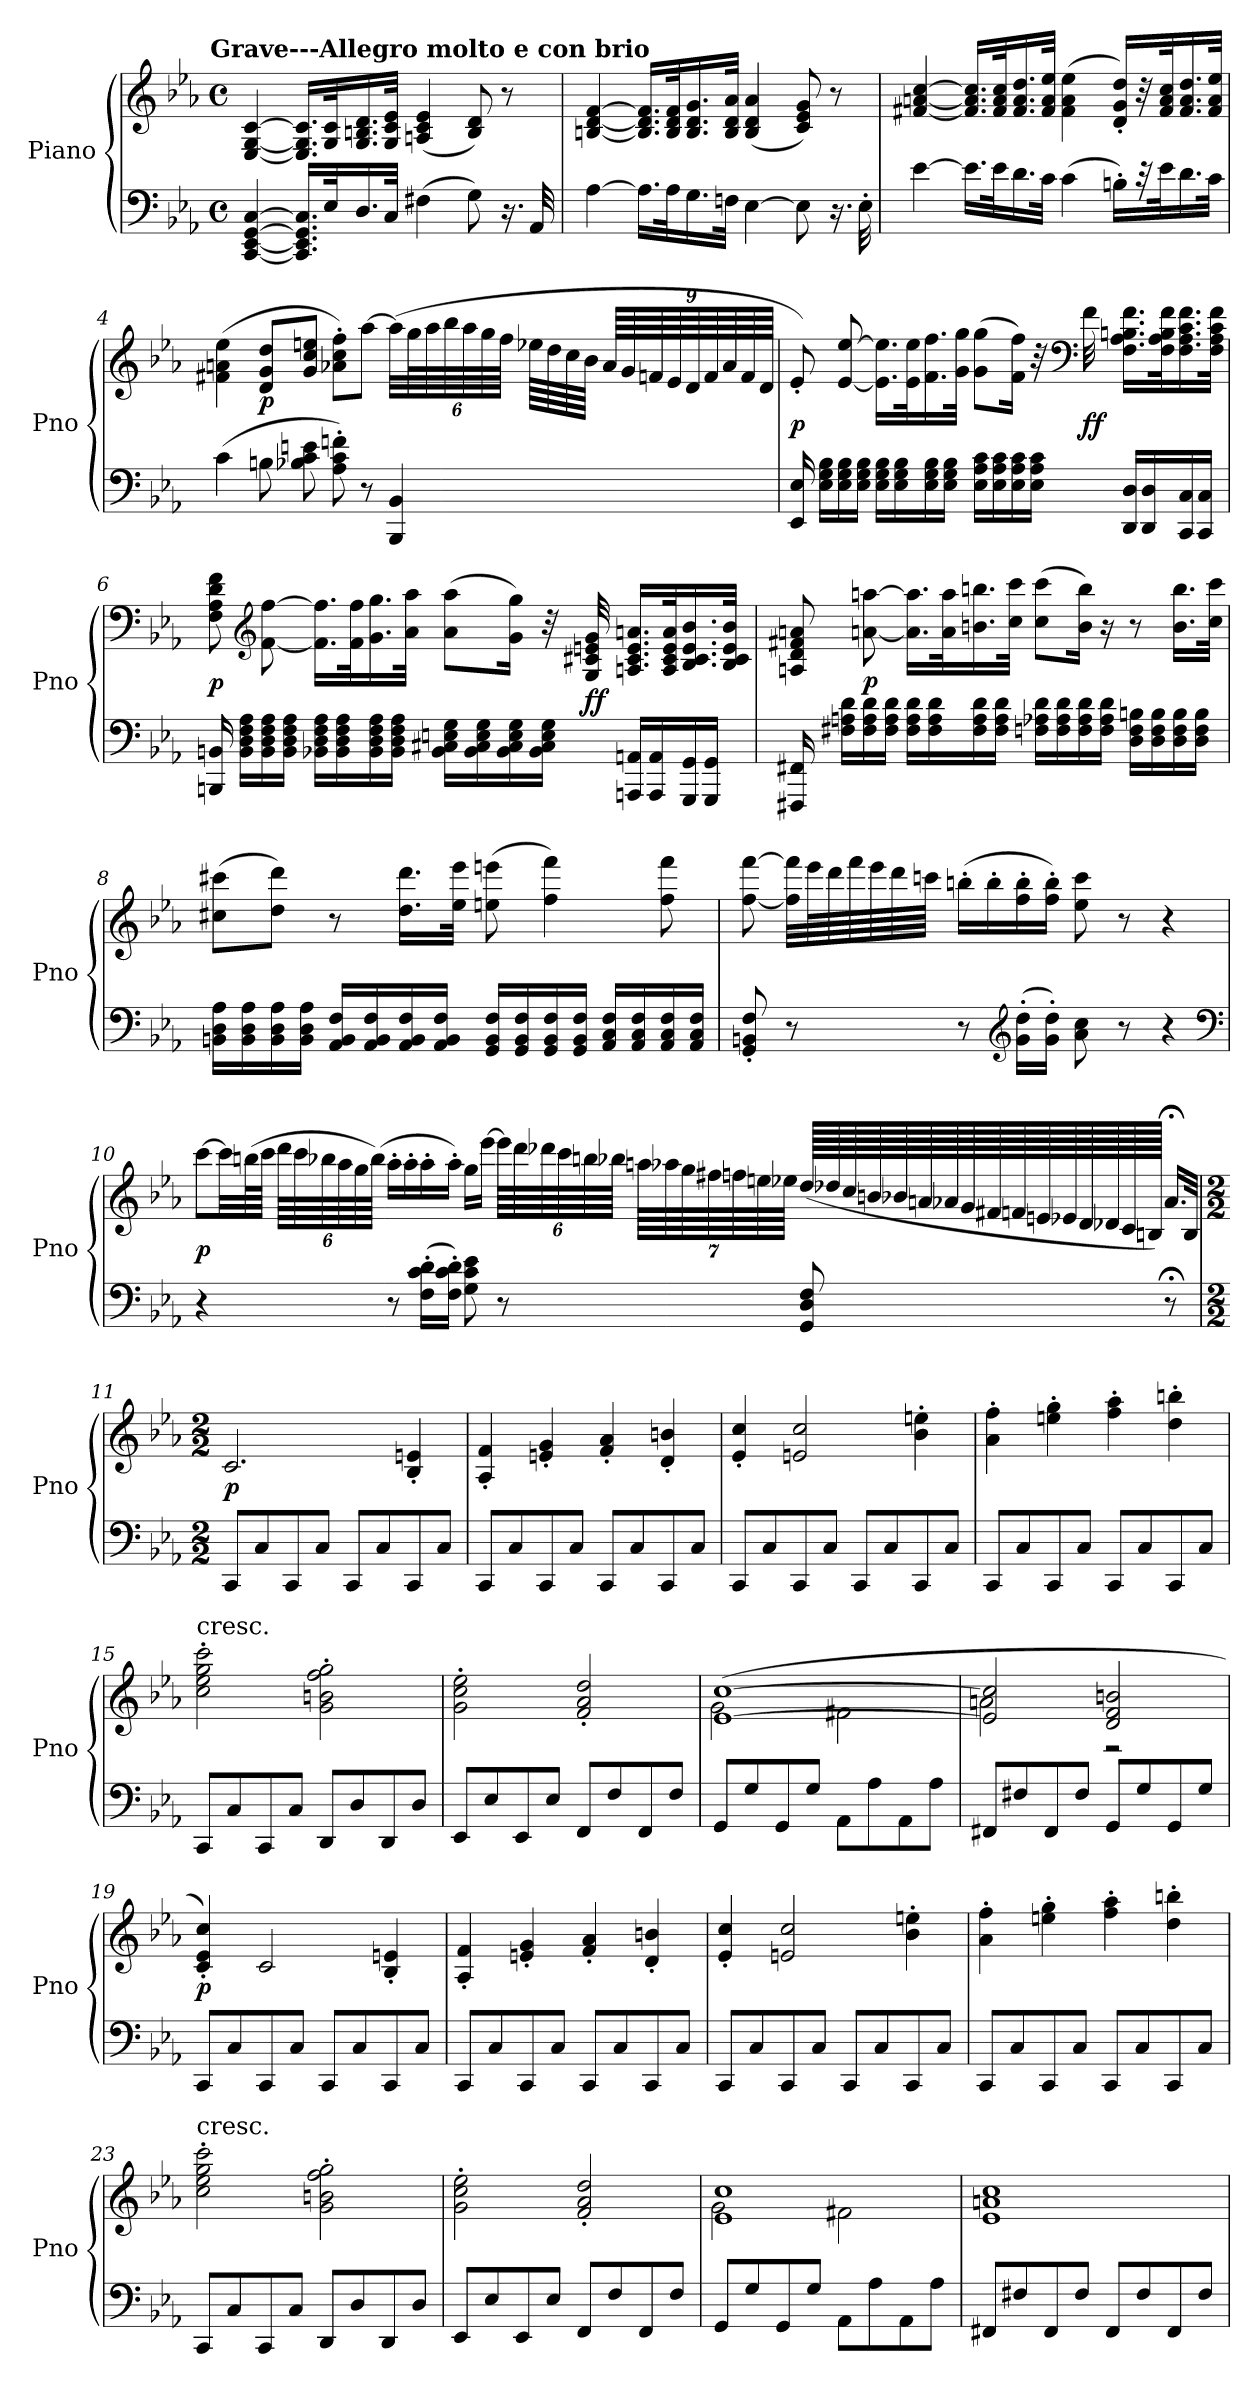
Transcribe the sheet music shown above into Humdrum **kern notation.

**kern	**kern	**dynam
*part1	*part1	*part1
*staff2	*staff1	*staff1/2
*I"Piano	*	*
*I'Pno	*	*
*clefF4	*clefG2	*
*k[b-e-a-]	*k[b-e-a-]	*
*c:	*c:	*
!!LO:TX:omd:t=Grave---Allegro molto e con brio
*M4/4	*M4/4	*
*met(c)	*met(c)	*
*MM40	*MM40	*
=1	=1	=1
[4CC/ [4EE-/ [4GG/ [4C/	[4E-/ [4G/ [4c/	.
16.CC]/ 16.EE-]/ 16.GG]/ 16.C]/LL	16.E-]/ 16.G]/ 16.c]/LL	.
32E-/K	32G/ 32c/K	.
16.D/	16.G/ 16.Bn/ 16.d/	.
32C/JJk	32G/ 32c/ 32e-/JJk	.
(4F#X\	(4An/ 4c/ 4e-/	.
8G\)	8B/ 8d/)	.
16.r	8r	.
32AA-/	.	.
=2	=2	=2
[4A-\	[4Bn/ [4d/ [4f/	.
16.A-\LL]	16.B]/ 16.d]/ 16.f]/LL	.
32A-\K	32B/ 32d/ 32f/K	.
16.G\	16.B/ 16.d/ 16.g/	.
32Fn\JJk	32B/ 32d/ 32a-/JJk	.
[4E-\	(4B/ 4d/ 4a-/	.
8E-\]	8c/ 8e-/ 8g/)	.
16.r	8r	.
32E-'\	.	.
=3	=3	=3
[4e-\	[4f#X/ [4an/ [4cc/	.
16.e-\LL]	16.f#]/ 16.a]/ 16.cc]/LL	.
32e-\K	32f#/ 32a/ 32cc/K	.
16.d\	16.f#/ 16.a/ 16.dd/	.
32c\JJk	32f#/ 32a/ 32ee-/JJk	.
(4c\	(4f#\ 4a\ 4ee-\	.
16Bn'\LL)	16d'/ 16g'/ 16dd'/LL)	.
32r	32r	.
32e-\K	32f#/ 32a/ 32cc/K	.
16.d\	16.f#/ 16.a/ 16.dd/	.
32c\JJk	32f#/ 32a/ 32ee-/JJk	.
=4	=4	=4
(4c\	(4f#X\ 4an\ 4ee-\	.
8Bn\	8d/ 8g/ 8dd/L	p
8B-X\ 8c\ 8en\	8g/ 8cc/ 8een/J	.
8A-'\ 8c'\ 8fn'\)	8a-X'\ 8cc'\ 8ff'\L)	.
8r	[8aa-\J	.
4BBB-/ 4BB-/	(32aa-\LLL]	.
.	96gg\L	.
.	96aa-\	.
.	96bb-\	.
.	96aa-\	.
.	96gg\	.
.	96ff\JJJJ	.
.	64ee-X\LLLL	.
.	64dd\	.
.	64cc\	.
.	64b-\JJJJ	.
.	96a-/LLLL	.
.	96g/	.
.	96fn/	.
.	96e-/	.
.	96d/	.
.	96f/	.
.	96a-/	.
.	96f/	.
.	96d/JJJJ	.
=5	=5	=5
16EE-/ 16E-/	8e-'/)	p
16E-\ 16G\ 16B-\LL	.	.
16E-\ 16G\ 16B-\	[8e-/ [8ee-/	.
16E-\ 16G\ 16B-\JJ	.	.
16E-\ 16G\ 16B-\LL	16.e-]\ 16.ee-]\LL	.
16E-\ 16G\ 16B-\	.	.
.	32e-\ 32ee-\K	.
16E-\ 16G\ 16B-\	16.f\ 16.ff\	.
16E-\ 16G\ 16B-\JJ	.	.
.	32g\ 32gg\JJk	.
16E-\ 16A-\ 16c\LL	(8g\ 8gg\L	.
16E-\ 16A-\ 16c\	.	.
16E-\ 16A-\ 16c\	16f\ 16ff\Jk)	.
16E-\ 16A-\ 16c\JJ	32r	.
*	*clefF4	*
.	32f\	ff
16DD/ 16D/LL	16.F\ 16.A-\ 16.Bn\ 16.f\LL	.
16DD/ 16D/	.	.
.	32F\ 32A-\ 32B\ 32f\K	.
16CC/ 16C/	16.F\ 16.A-\ 16.c\ 16.f\	.
16CC/ 16C/JJ	.	.
.	32F\ 32A-\ 32c\ 32f\JJk	.
=6	=6	=6
16BBBn/ 16BBn/	8F\ 8A-\ 8d\ 8f\	p
16BB\ 16D\ 16F\ 16A-\LL	.	.
*	*clefG2	*
16BB\ 16D\ 16F\ 16A-\	[8f\ [8ff\	.
16BB\ 16D\ 16F\ 16A-\JJ	.	.
16BB-X\ 16D\ 16F\ 16A-\LL	16.f]\ 16.ff]\LL	.
16BB-\ 16D\ 16F\ 16A-\	.	.
.	32f\ 32ff\K	.
16BB-\ 16D\ 16F\ 16A-\	16.g\ 16.gg\	.
16BB-\ 16D\ 16F\ 16A-\JJ	.	.
.	32a-\ 32aa-\JJk	.
16BB-\ 16C#X\ 16En\ 16G\LL	(8a-\ 8aa-\L	.
16BB-\ 16C#\ 16E\ 16G\	.	.
16BB-\ 16C#\ 16E\ 16G\	16g\ 16gg\Jk)	.
16BB-\ 16C#\ 16E\ 16G\JJ	32r	.
.	32G/ 32c#X/ 32en/ 32g/	ff
16AAAn/ 16AAn/LL	16.An/ 16.c#/ 16.e/ 16.an/LL	.
16AAA/ 16AA/	.	.
.	32A/ 32c#/ 32e/ 32a/K	.
16GGG/ 16GG/	16.B-/ 16.c#/ 16.e/ 16.b-/	.
16GGG/ 16GG/JJ	.	.
.	32B-/ 32c#/ 32e/ 32b-/JJk	.
=7	=7	=7
16FFF#X/ 16FF#X/	8An/ 8d/ 8f#X/ 8an/	.
16F#X\ 16An\ 16d\LL	.	.
16F#\ 16A\ 16d\	[8an\ [8aan\	p
16F#\ 16A\ 16d\JJ	.	.
16F#\ 16A\ 16d\LL	16.a]\ 16.aa]\LL	.
16F#\ 16A\ 16d\	.	.
.	32a\ 32aa\K	.
16F#\ 16A\ 16d\	16.bn\ 16.bbn\	.
16F#\ 16A\ 16d\JJ	.	.
.	32cc\ 32ccc\JJk	.
16Fn\ 16A-X\ 16d\LL	(8cc\ 8ccc\L	.
16F\ 16A-\ 16d\	.	.
16F\ 16A-\ 16d\	16b\ 16bb\Jk)	.
16F\ 16A-\ 16d\JJ	16r	.
16D\ 16F\ 16Bn\LL	8r	.
16D\ 16F\ 16B\	.	.
16D\ 16F\ 16B\	16.b\ 16.bb\LL	.
16D\ 16F\ 16B\JJ	.	.
.	32cc\ 32ccc\JJk	.
=8	=8	=8
16BBn\ 16D\ 16A-\LL	(8cc#X\ 8ccc#X\L	.
16BB\ 16D\ 16A-\	.	.
16BB\ 16D\ 16A-\	8dd\ 8ddd\J)	.
16BB\ 16D\ 16A-\JJ	.	.
16AA-/ 16BB/ 16F/LL	8r	.
16AA-/ 16BB/ 16F/	.	.
16AA-/ 16BB/ 16F/	16.dd\ 16.ddd\LL	.
16AA-/ 16BB/ 16F/JJ	.	.
.	32ee-\ 32eee-\JJk	.
16GG/ 16BB/ 16F/LL	(8een\ 8eeen\	.
16GG/ 16BB/ 16F/	.	.
16GG/ 16BB/ 16F/	4ff\ 4fff\)	.
16GG/ 16BB/ 16F/JJ	.	.
16AA-/ 16C/ 16F/LL	.	.
16AA-/ 16C/ 16F/	.	.
16AA-/ 16C/ 16F/	8ff\ 8fff\	.
16AA-/ 16C/ 16F/JJ	.	.
=9	=9	=9
8GG'/ 8BBn'/ 8F'/	[8ff\ [8fff\	.
8r	32ff]\ 32fff]\LLL	.
.	64eee-\L	.
.	64ddd\	.
.	64fff\	.
.	64eee-\	.
.	64ddd\	.
.	64cccn\JJJJ	.
8r	(16bbn'\LL	.
.	16bb'\	.
*clefG2	*	*
(16g'\ 16dd'\LL	16ff'\ 16bb'\	.
16g'\ 16dd'\JJ)	16ff'\ 16bb'\JJ)	.
8a-\ 8cc\	8ee-\ 8ccc\	.
8r	8r	.
4r	4r	.
*clefF4	*	*
=10	=10	=10
4r	[8ccc\L	p
.	32ccc\LL]	.
.	(64bbn\L	.
.	64ccc\JJJJ	.
.	96ddd\LLLL	.
.	96ccc\	.
.	96bb-X\	.
.	96aa-\	.
.	96gg\	.
.	(96bb-\JJJJ)	.
8r	16aa-'\LL	.
.	16aa-'\	.
(16F'\ 16c'\ 16d'\LL	16aa-'\	.
16F'\ 16c'\ 16d'\JJ)	16aa-'\JJ)	.
8G\ 8c\ 8e-\	16gg\LL	.
.	[16eee-\JJ	.
8r	96eee-\LLLL]	.
.	96ddd\	.
.	96ddd-X\	.
.	96ccc\	.
.	96bbn\	.
.	96bb-X\JJJJ	.
.	112aan\LLLL	.
.	112aa-X\	.
.	112gg\	.
.	112ff#X\	.
.	112ffn\	.
.	112een\	.
.	112ee-X\JJJJ	.
8GG/ 8D/ 8F/	(128dd/LLLLL	.
.	128dd-X/	.
.	128cc/	.
.	128bn/	.
.	128b-X/	.
.	128an/	.
.	128a-X/	.
.	128g/	.
.	128f#X/	.
.	128fn/	.
.	128en/	.
.	128e-X/	.
.	128d/	.
.	128d-X/	.
.	128c/	.
.	128Bn/JJJJJ)	.
8r;<	16.a-;</LL	.
.	32B/JJk	.
=11	=11	=11
*M2/2	*M2/2	*
*	*MM320	*
8CC/L	2.c/	p
8C/	.	.
8CC/	.	.
8C/J	.	.
8CC/L	.	.
8C/	.	.
8CC/	4B-'/ 4en'/	.
8C/J	.	.
=12	=12	=12
8CC/L	4A-'/ 4f'/	.
8C/	.	.
8CC/	4en'/ 4g'/	.
8C/J	.	.
8CC/L	4f'/ 4a-'/	.
8C/	.	.
8CC/	4d'/ 4bn'/	.
8C/J	.	.
=13	=13	=13
8CC/L	4e-'/ 4cc'/	.
8C/	.	.
8CC/	2en/ 2cc/	.
8C/J	.	.
8CC/L	.	.
8C/	.	.
8CC/	4b-'\ 4een'\	.
8C/J	.	.
=14	=14	=14
8CC/L	4a-'\ 4ff'\	.
8C/	.	.
8CC/	4een'\ 4gg'\	.
8C/J	.	.
8CC/L	4ff'\ 4aa-'\	.
8C/	.	.
8CC/	4dd'\ 4bbn'\	.
8C/J	.	.
=15	=15	=15
!	!LO:TX:t=cresc.	!
8CC/L	2cc'\ 2ee-'\ 2gg'\ 2ccc'\	.
8C/	.	.
8CC/	.	.
8C/J	.	.
8DD/L	2g'\ 2bn'\ 2ff'\ 2gg'\	.
8D/	.	.
8DD/	.	.
8D/J	.	.
=16	=16	=16
8EE-/L	2g'\ 2cc'\ 2ee-'\	.
8E-/	.	.
8EE-/	.	.
8E-/J	.	.
8FF/L	2f'/ 2a-'/ 2dd'/	.
8F/	.	.
8FF/	.	.
8F/J	.	.
=17	=17	=17
*	*^	*
8GG/L	([1e- [1cc	2g\	.
8G/	.	.	.
8GG/	.	.	.
8G/J	.	.	.
8AA-\L	.	2f#X\	.
8A-\	.	.	.
8AA-\	.	.	.
8A-\J	.	.	.
=18	=18	=18	=18
8FF#X/L	2e-]/ 2cc]/	2an\	.
8F#X/	.	.	.
8FF#/	.	.	.
8F#/J	.	.	.
8GG/L	2d/ 2f/ 2bn/	2r	.
8G/	.	.	.
8GG/	.	.	.
8G/J	.	.	.
*	*v	*v	*
=19	=19	=19
8CC/L	4c'/ 4e-'/ 4cc'/)	p
8C/	.	.
8CC/	2c/	.
8C/J	.	.
8CC/L	.	.
8C/	.	.
8CC/	4B-'/ 4en'/	.
8C/J	.	.
=20	=20	=20
8CC/L	4A-'/ 4f'/	.
8C/	.	.
8CC/	4en'/ 4g'/	.
8C/J	.	.
8CC/L	4f'/ 4a-'/	.
8C/	.	.
8CC/	4d'/ 4bn'/	.
8C/J	.	.
=21	=21	=21
8CC/L	4e-'/ 4cc'/	.
8C/	.	.
8CC/	2en/ 2cc/	.
8C/J	.	.
8CC/L	.	.
8C/	.	.
8CC/	4b-'\ 4een'\	.
8C/J	.	.
=22	=22	=22
8CC/L	4a-'\ 4ff'\	.
8C/	.	.
8CC/	4een'\ 4gg'\	.
8C/J	.	.
8CC/L	4ff'\ 4aa-'\	.
8C/	.	.
8CC/	4dd'\ 4bbn'\	.
8C/J	.	.
=23	=23	=23
!	!LO:TX:t=cresc.	!
8CC/L	2cc'\ 2ee-'\ 2gg'\ 2ccc'\	.
8C/	.	.
8CC/	.	.
8C/J	.	.
8DD/L	2g'\ 2bn'\ 2ff'\ 2gg'\	.
8D/	.	.
8DD/	.	.
8D/J	.	.
=24	=24	=24
8EE-/L	2g'\ 2cc'\ 2ee-'\	.
8E-/	.	.
8EE-/	.	.
8E-/J	.	.
8FF/L	2f'/ 2a-'/ 2dd'/	.
8F/	.	.
8FF/	.	.
8F/J	.	.
=25	=25	=25
*	*^	*
8GG/L	1e- 1cc	2g\	.
8G/	.	.	.
8GG/	.	.	.
8G/J	.	.	.
8AA-\L	.	2f#X\	.
8A-\	.	.	.
8AA-\	.	.	.
8A-\J	.	.	.
*	*v	*v	*
=26	=26	=26
8FF#X/L	1e- 1an 1cc	.
8F#X/	.	.
8FF#/	.	.
8F#/J	.	.
8FF#/L	.	.
8F#/	.	.
8FF#/	.	.
8F#/J	.	.
=	=	=
*-	*-	*-
